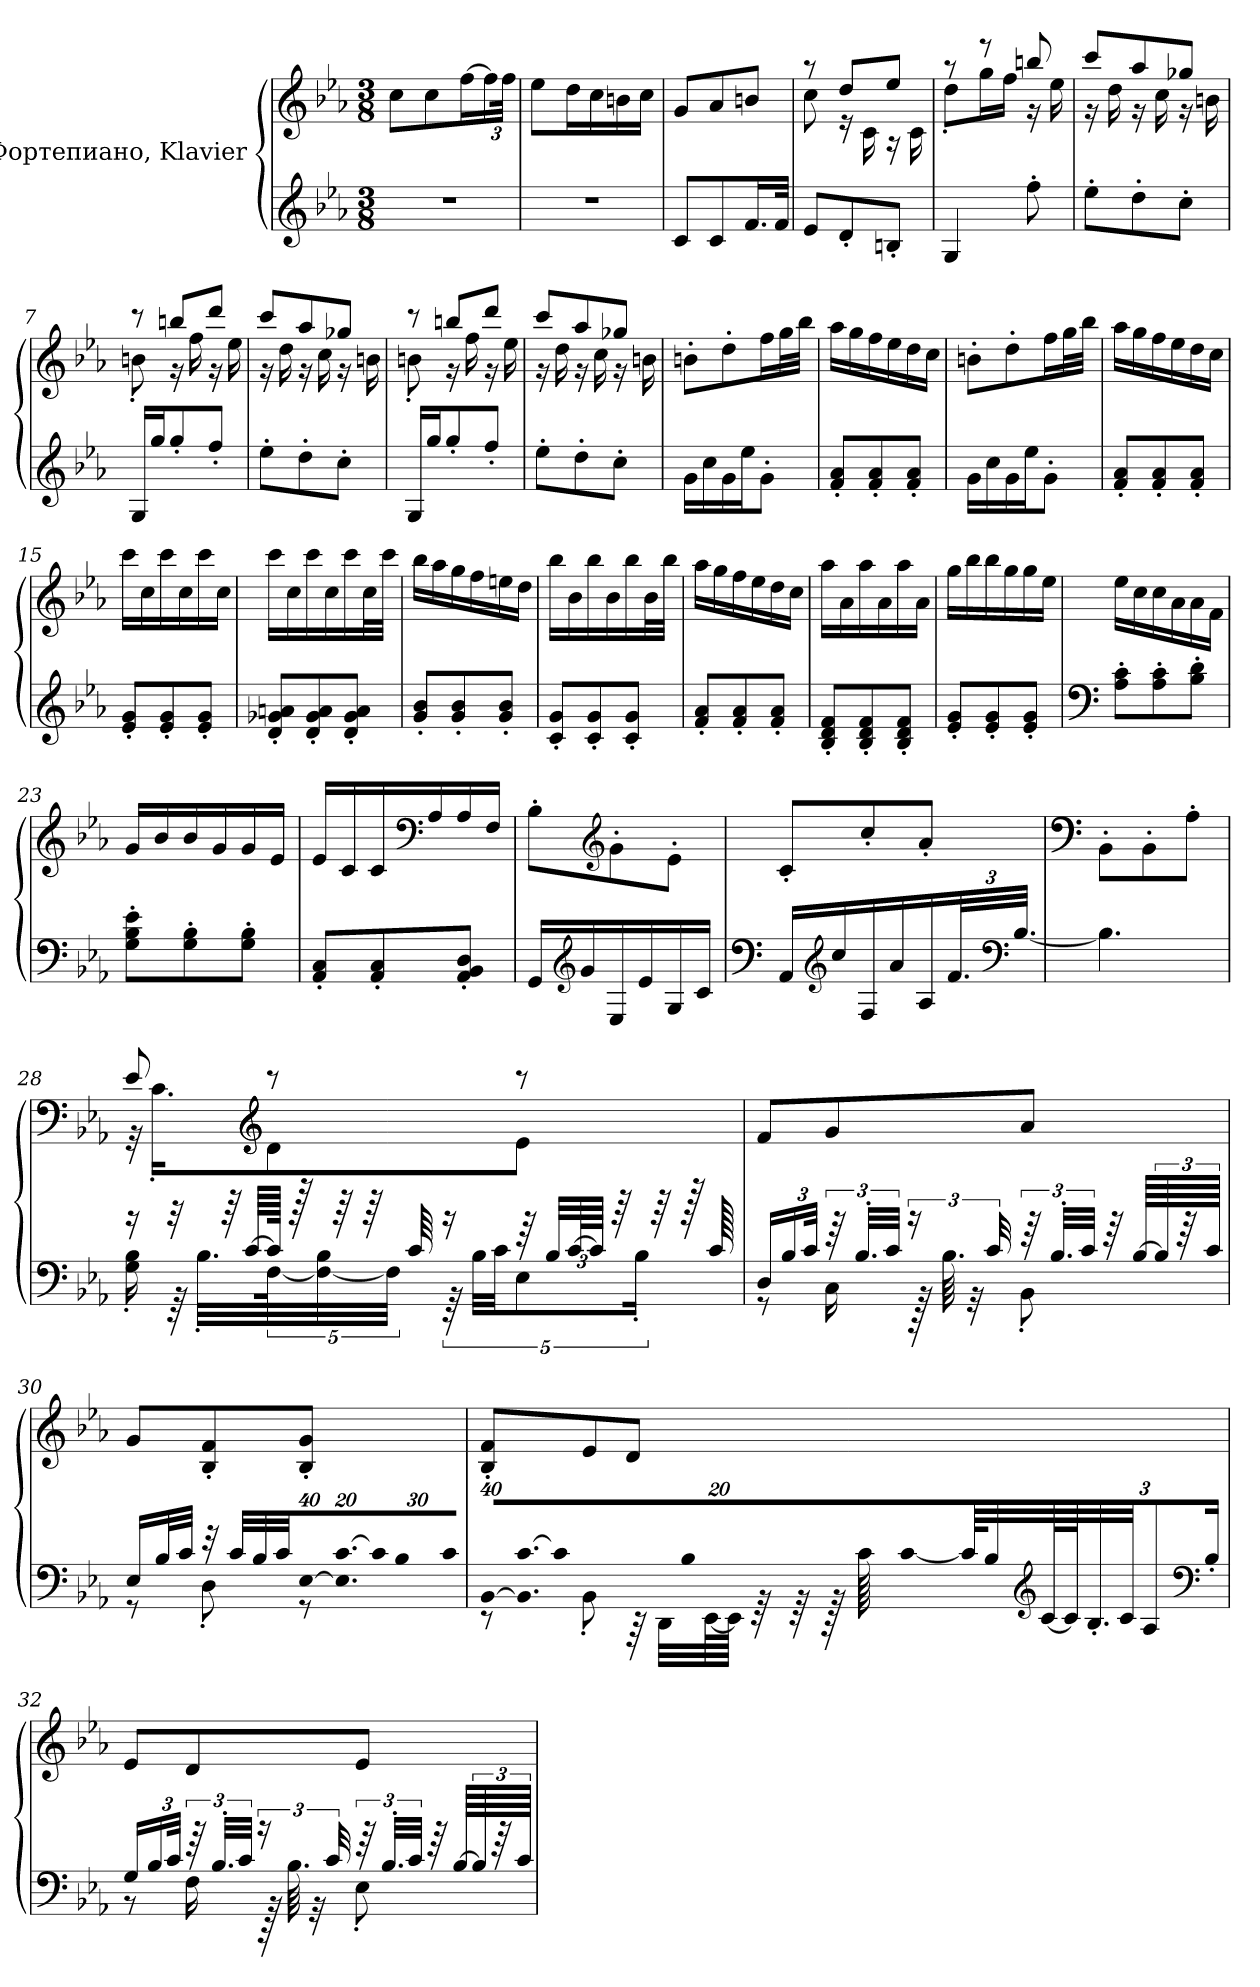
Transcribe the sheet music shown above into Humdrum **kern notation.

**kern	**kern
*part1	*part1
*staff2	*staff1
*I"Фортепиано, Klavier	*
*clefG2	*clefG2
*k[b-e-a-]	*k[b-e-a-]
*M3/8	*M3/8
*MM100	*MM100
=1	=1
4.r	8cc\L
.	8cc\
.	[16ff\L
*	*Xbrackettup
.	24ff\]
.	48ff\JJk
=2	=2
4.r	8ee-\L
.	16dd\L
.	16cc\
.	16bn\
.	16cc\JJ
=3	=3
8c/L	8g/L
8c/	8a-/
16.f/L	8bn/J
32f/JJk	.
=4	=4
*	*^
8e-/L	8r	8cc\
8d'/	8dd/L	16r
.	.	16c\
8Bn'/J	8ee-/J	16r
.	.	16c\
=5	=5	=5
4G/	8r	8dd'\L
.	8r	16gg\L
.	.	16ff\JJ
8ff'\	8bbn/	16r
.	.	16ee-\
=6	=6	=6
8ee-'\L	8ccc/L	16r
.	.	16dd\
8dd'\	8aa-/	16r
.	.	16cc\
8cc'\J	8gg-X/J	16r
.	.	16bn\
!!LO:LB:g=z	!!
=7	=7	=7
16G/LL	8r	8bn'\
16gg/J	.	.
8gg'/	8bbn/L	16r
.	.	16ff\
8ff'/J	8ddd/J	16r
.	.	16ee-\
=8	=8	=8
8ee-'\L	8ccc/L	16r
.	.	16dd\
8dd'\	8aa-/	16r
.	.	16cc\
8cc'\J	8gg-X/J	16r
.	.	16bn\
=9	=9	=9
16G/LL	8r	8bn'\
16gg/J	.	.
8gg'/	8bbn/L	16r
.	.	16ff\
8ff'/J	8ddd/J	16r
.	.	16ee-\
=10	=10	=10
8ee-'\L	8ccc/L	16r
.	.	16dd\
8dd'\	8aa-/	16r
.	.	16cc\
8cc'\J	8gg-X/J	16r
.	.	16bn\
*	*v	*v
=11	=11
16g\LL	8bn'\L
16cc\	.
16g\	8dd'\
16ee-\J	.
8g'\J	16ff\L
.	32gg\L
.	32bb-\JJJ
!!LO:LB:g=z
=12	=12
8f/' 8a-/'L	16aa-\LL
.	16gg\
8f/' 8a-/'	16ff\
.	16ee-\
8f/' 8a-/'J	16dd\
.	16cc\JJ
=13	=13
16g\LL	8bn'\L
16cc\	.
16g\	8dd'\
16ee-\J	.
8g'\J	16ff\L
.	32gg\L
.	32bb-\JJJ
=14	=14
8f/' 8a-/'L	16aa-\LL
.	16gg\
8f/' 8a-/'	16ff\
.	16ee-\
8f/' 8a-/'J	16dd\
.	16cc\JJ
=15	=15
8e-/' 8g/'L	16ccc\LL
.	16cc\
8e-/' 8g/'	16ccc\
.	16cc\
8e-/' 8g/'J	16ccc\
.	16cc\JJ
=16	=16
8d/' 8g-X/' 8an/'L	16ccc\LL
.	16cc\
8d/' 8g-/' 8a/'	16ccc\
.	16cc\
8d/' 8g-/' 8a/'J	16ccc\
.	32cc\L
.	32ccc\JJJ
=17	=17
8g/' 8b-/'L	16bb-\LL
.	16aa-\
8g/' 8b-/'	16gg\
.	16ff\
8g/' 8b-/'J	16een\
.	16dd\JJ
!!LO:LB:g=z
=18	=18
8c/' 8g/'L	16bb-\LL
.	16b-\
8c/' 8g/'	16bb-\
.	16b-\
8c/' 8g/'J	16bb-\
.	32b-\L
.	32bb-\JJJ
=19	=19
8f/' 8a-/'L	16aa-\LL
.	16gg\
8f/' 8a-/'	16ff\
.	16ee-\
8f/' 8a-/'J	16dd\
.	16cc\JJ
=20	=20
8B-/' 8d/' 8f/'L	16aa-\LL
.	16a-\
8B-/' 8d/' 8f/'	16aa-\
.	16a-\
8B-/' 8d/' 8f/'J	16aa-\
.	16a-\JJ
=21	=21
8e-/' 8g/'L	16gg\LL
.	16bb-\
8e-/' 8g/'	16bb-\
.	16gg\
8e-/' 8g/'J	16gg\
.	16ee-\JJ
=22	=22
*clefF4	*
8A-\' 8c\'L	16ee-\LL
.	16cc\
8A-\' 8c\'	16cc\
.	16a-\
8B-\' 8d\'J	16a-\
.	16f\JJ
=23	=23
8G\' 8B-\' 8e-\'L	16g/LL
.	16b-/
8G\' 8B-\'	16b-/
.	16g/
8G\' 8B-\'J	16g/
.	16e-/JJ
!!LO:LB:g=z
=24	=24
8AA-/' 8C/'L	16e-/LL
.	16c/
8AA-/' 8C/'	16c/
*	*clefF4
.	16A-/
8AA-/' 8BB-/' 8D/'J	16A-/
.	16F/JJ
=25	=25
16GG/LL	8B-'\L
*clefG2	*
16g/	.
*	*clefG2
16E-/	8g'\
16e-/	.
16G/	8e-'\J
16c/JJ	.
=26	=26
*clefF4	*
16AA-/LL	8c'/L
*clefG2	*
16cc/	.
16F/	8cc'/
16a-/	.
16A-/	8a-'/J
*Xbrackettup	*
48.f/L	.
*clefF4	*
[48.B-/JJJ	.
=27	=27
*	*clefF4
4.B-\]	8BB-'\L
.	8BB-'\
.	8A-'\J
!!LO:LB:g=z
=28	=28
*^	*^
16r	16G\' 16B-\'	8e-/	32r
.	.	.	16.c'\KL
32r	64r	.	.
.	32.B-'\LLL	.	.
64r	.	.	.
[64c/LLLL	.	.	.
*	*	*clefG2	*
*	*brackettup	*	*
128c/JJJJk]	[80F\K	8r	8d\
128r	.	.	.
.	40F\_ 40B-\	.	.
64r	.	.	.
64r	.	.	.
.	40F\JJJ]	.	.
64c/	.	.	.
16r	80r	.	.
.	40B-\LLL	.	.
.	40c\JJ	.	.
*	*Xbrackettup	*	*
64r	12E-\	8r	8e-\J
32B-/LLL	.	.	.
[64c/L	.	.	.
64c/JJJJ]	.	.	.
64r	.	.	.
.	24B-'\Jk	.	.
64r	.	.	.
128r	.	.	.
128c/	.	.	.
*	*	*v	*v
!!LO:PB:g=z
=29	=29	=29
16D/LL	8r	8f/L
24B-/	.	.
48c/JJk	.	.
*brackettup	*	*
96r	16C\	8g/
48.B-'/LLL	.	.
48c/JJJ	.	.
24r	128r	.
.	64.B-\	.
.	32r	.
48c/	.	.
96r	8BB-'\	8a-/J
48.B-'/LLL	.	.
48c/JJJ	.	.
64r	.	.
[64B-/LLLL	.	.
96B-/JJJJ]	.	.
96r	.	.
96c/	.	.
=30	=30	=30
16E-/LL	8r	8g/L
32B-/L	.	.
32c/JJJ	.	.
32r	8D'\	8B-/' 8f/'
32c/LLL	.	.
32B-/	.	.
32c/	.	.
*Xbrackettup	*	*
!LO:N:vis=32	!	!
[640%23E-/	8r	8B-/' 8g/'J
!LO:N:vis=64.	!	!
640%17E-/] [640%17c/L	.	.
!LO:N:vis=256	!	!
1920%17c/JK]	.	.
!LO:N:vis=32	!	!
640%23B-/	.	.
!LO:N:vis=64	!	!
960%17c/JJJk	.	.
!!LO:LB:g=z
=31	=31	=31
!LO:N:vis=32	!	!
[640%23BB-/LLL	8r	8B-/' 8f/'L
!LO:N:vis=64.	!	!
640%17BB-/] [640%17c/L	.	.
!LO:N:vis=256	!	!
1920%17c/JK]	.	.
!LO:N:vis=32	!	!
640%23B-/	.	.
!LO:N:vis=64	!	!
[960%17c/L	.	.
64c/J]	8BB-'\	8e-/
32B-/	.	.
*clefG2	*	*
[64c/L	.	.
96c/J]	.	.
48.B-'/	.	.
48c/JJ	.	.
12A-/	64r	8d/J
.	32B-\LLL	.
.	[64c\L	.
.	64c\JJJJ]	.
.	64r	.
*clefF4	*	*
24B-'/Jk	.	.
.	64r	.
.	128r	.
.	128c\	.
!!LO:LB:g=z
=32	=32	=32
16G/LL	8r	8e-/L
24B-/	.	.
48c/JJk	.	.
*brackettup	*	*
96r	16F\	8d/
48.B-'/LLL	.	.
48c/JJJ	.	.
24r	128r	.
.	64.B-\	.
.	32r	.
48c/	.	.
96r	8E-'\	8e-/J
48.B-'/LLL	.	.
48c/JJJ	.	.
64r	.	.
[64B-/LLLL	.	.
96B-/JJJJ]	.	.
96r	.	.
96c/	.	.
*v	*v	*
=	=
*-	*-
